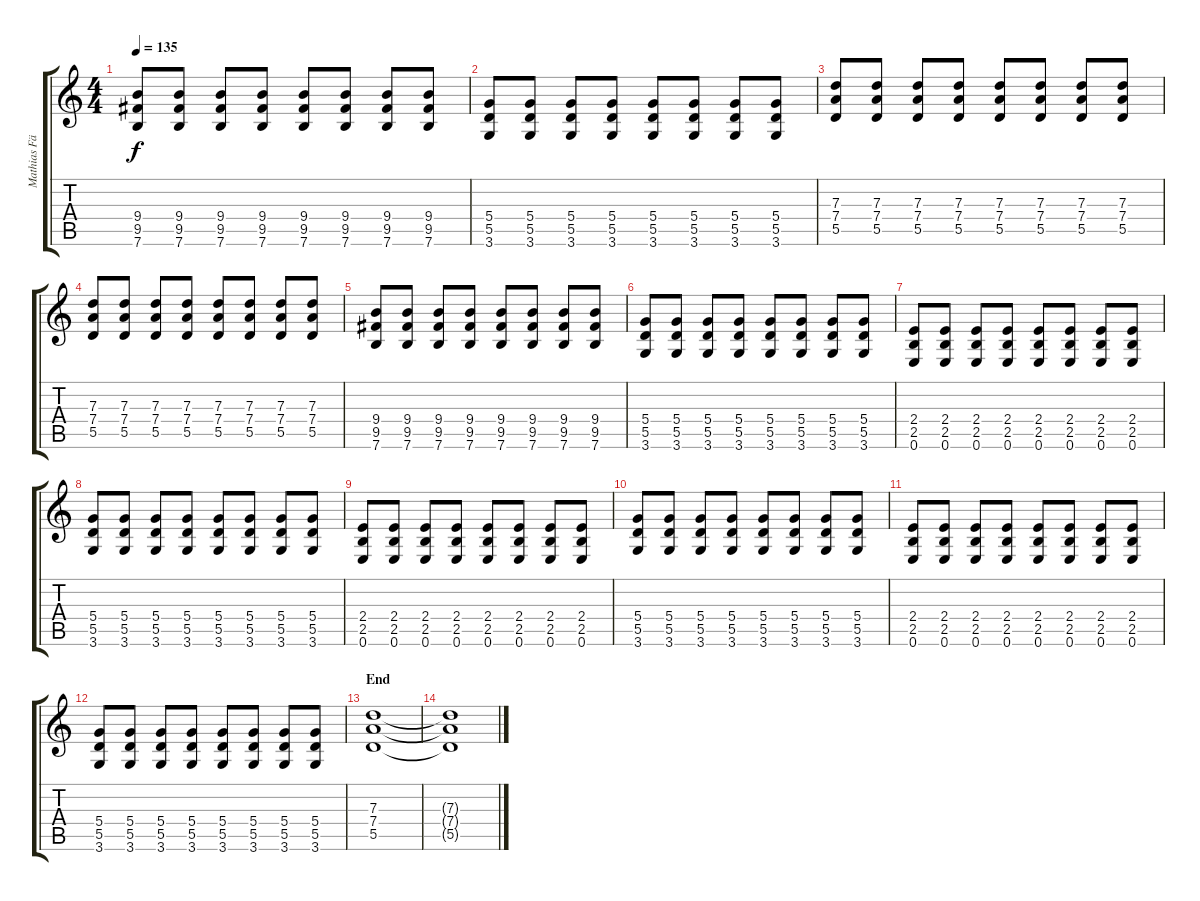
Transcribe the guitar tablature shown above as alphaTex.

\track ("Mathias Färm" "Mathias Fä") {instrument distortionguitar}
\staff {score tabs}
\tuning (E4 B3 G3 D3 A2 E2) {hide}
\ts (4 4)
\tempo 135
\clef g2
\ks c
(9.4 9.5 7.6).8{dy f} (9.4 9.5 7.6).8 (9.4 9.5 7.6).8 (9.4 9.5 7.6).8 (9.4 9.5 7.6).8 (9.4 9.5 7.6).8 (9.4 9.5 7.6).8 (9.4 9.5 7.6).8 |
(5.4 5.5 3.6).8 (5.4 5.5 3.6).8 (5.4 5.5 3.6).8 (5.4 5.5 3.6).8 (5.4 5.5 3.6).8 (5.4 5.5 3.6).8 (5.4 5.5 3.6).8 (5.4 5.5 3.6).8 |
(7.3 7.4 5.5).8 (7.3 7.4 5.5).8 (7.3 7.4 5.5).8 (7.3 7.4 5.5).8 (7.3 7.4 5.5).8 (7.3 7.4 5.5).8 (7.3 7.4 5.5).8 (7.3 7.4 5.5).8 |
(7.3 7.4 5.5).8 (7.3 7.4 5.5).8 (7.3 7.4 5.5).8 (7.3 7.4 5.5).8 (7.3 7.4 5.5).8 (7.3 7.4 5.5).8 (7.3 7.4 5.5).8 (7.3 7.4 5.5).8 |
(9.4 9.5 7.6).8 (9.4 9.5 7.6).8 (9.4 9.5 7.6).8 (9.4 9.5 7.6).8 (9.4 9.5 7.6).8 (9.4 9.5 7.6).8 (9.4 9.5 7.6).8 (9.4 9.5 7.6).8 |
(5.4 5.5 3.6).8 (5.4 5.5 3.6).8 (5.4 5.5 3.6).8 (5.4 5.5 3.6).8 (5.4 5.5 3.6).8 (5.4 5.5 3.6).8 (5.4 5.5 3.6).8 (5.4 5.5 3.6).8 |
(2.4 2.5 0.6).8 (2.4 2.5 0.6).8 (2.4 2.5 0.6).8 (2.4 2.5 0.6).8 (2.4 2.5 0.6).8 (2.4 2.5 0.6).8 (2.4 2.5 0.6).8 (2.4 2.5 0.6).8 |
(5.4 5.5 3.6).8 (5.4 5.5 3.6).8 (5.4 5.5 3.6).8 (5.4 5.5 3.6).8 (5.4 5.5 3.6).8 (5.4 5.5 3.6).8 (5.4 5.5 3.6).8 (5.4 5.5 3.6).8 |
(2.4 2.5 0.6).8 (2.4 2.5 0.6).8 (2.4 2.5 0.6).8 (2.4 2.5 0.6).8 (2.4 2.5 0.6).8 (2.4 2.5 0.6).8 (2.4 2.5 0.6).8 (2.4 2.5 0.6).8 |
(5.4 5.5 3.6).8 (5.4 5.5 3.6).8 (5.4 5.5 3.6).8 (5.4 5.5 3.6).8 (5.4 5.5 3.6).8 (5.4 5.5 3.6).8 (5.4 5.5 3.6).8 (5.4 5.5 3.6).8 |
(2.4 2.5 0.6).8 (2.4 2.5 0.6).8 (2.4 2.5 0.6).8 (2.4 2.5 0.6).8 (2.4 2.5 0.6).8 (2.4 2.5 0.6).8 (2.4 2.5 0.6).8 (2.4 2.5 0.6).8 |
(5.4 5.5 3.6).8 (5.4 5.5 3.6).8 (5.4 5.5 3.6).8 (5.4 5.5 3.6).8 (5.4 5.5 3.6).8 (5.4 5.5 3.6).8 (5.4 5.5 3.6).8 (5.4 5.5 3.6).8 |
\section ("" "End")
(7.3 7.4 5.5).1 |
(7.3{t} 7.4{t} 5.5{t}).1
